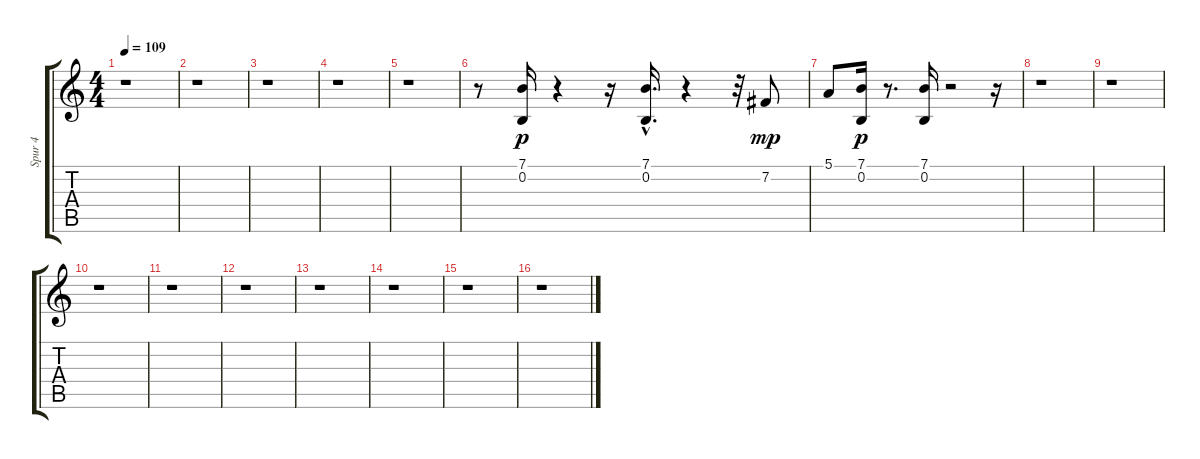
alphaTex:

\track ("Spur 4" "Spur 4") {instrument acousticgrandpiano}
\staff {score tabs}
\tuning (E4 B3 G3 D3 A2 E2) {hide}
\ts (4 4)
\tempo 109
\clef g2
\ks c
r.1{dy p} |
r.1 |
r.1 |
r.1 |
r.1 |
r.8 (7.1 0.2).16 r.4 r.16 (7.1{hac} 0.2).16{d} r.4 r.32 7.2.8{dy mp} |
5.1.8 (7.1 0.2).16{dy p} r.8{d} (7.1 0.2).16 r.2 r.16 |
r.1 |
r.1 |
r.1 |
r.1 |
r.1 |
r.1 |
r.1 |
r.1 |
r.1
